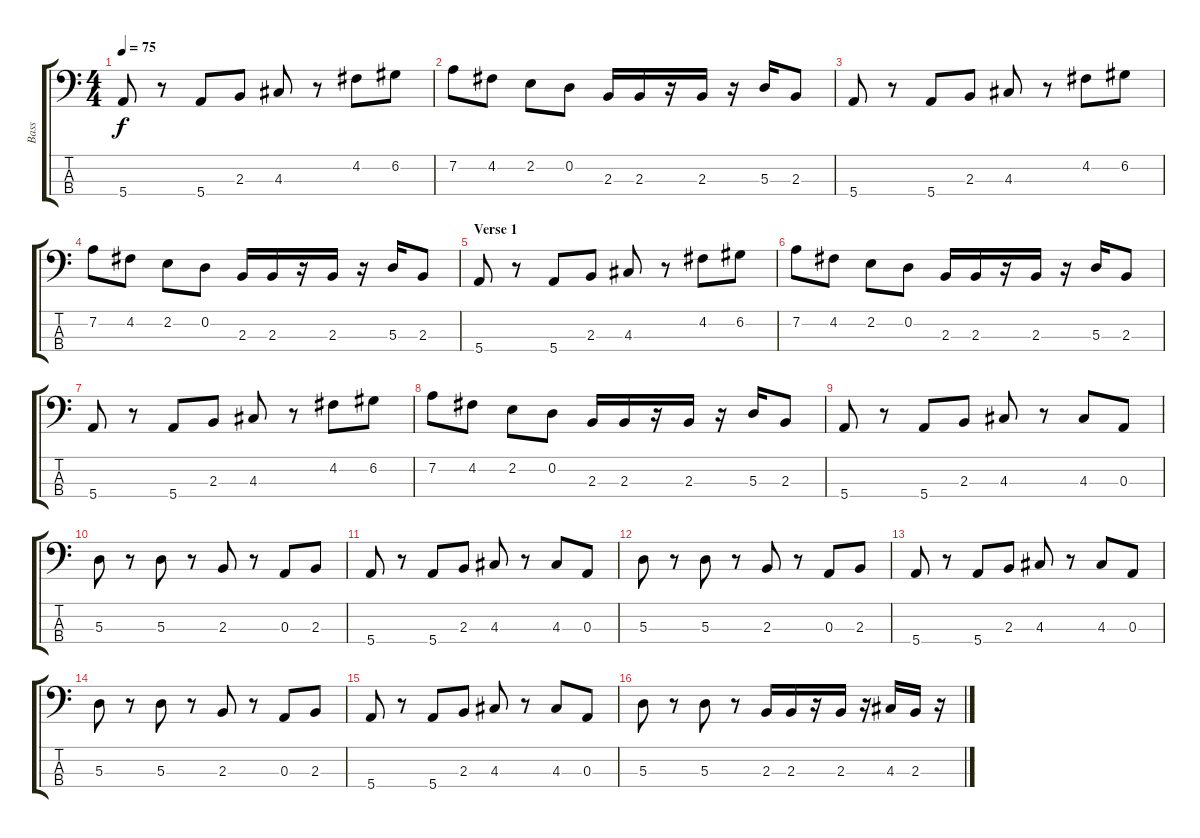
\track ("Bass" "Bass") {instrument electricbassfinger}
\staff {score tabs}
\tuning (G2 D2 A1 E1) {hide}
\ts (4 4)
\tempo 75
\clef f4
\ks c
5.4.8{dy f instrument electricbassfinger} r.8 5.4.8 2.3.8 4.3.8 r.8 4.2.8 6.2.8 |
7.2.8 4.2.8 2.2.8 0.2.8 2.3.16 2.3.16 r.16 2.3.16 r.16 5.3.16 2.3.8 |
5.4.8 r.8 5.4.8 2.3.8 4.3.8 r.8 4.2.8 6.2.8 |
7.2.8 4.2.8 2.2.8 0.2.8 2.3.16 2.3.16 r.16 2.3.16 r.16 5.3.16 2.3.8 |
\section ("" "Verse 1")
5.4.8 r.8 5.4.8 2.3.8 4.3.8 r.8 4.2.8 6.2.8 |
7.2.8 4.2.8 2.2.8 0.2.8 2.3.16 2.3.16 r.16 2.3.16 r.16 5.3.16 2.3.8 |
5.4.8 r.8 5.4.8 2.3.8 4.3.8 r.8 4.2.8 6.2.8 |
7.2.8 4.2.8 2.2.8 0.2.8 2.3.16 2.3.16 r.16 2.3.16 r.16 5.3.16 2.3.8 |
\section ("" "")
5.4.8 r.8 5.4.8 2.3.8 4.3.8 r.8 4.3.8 0.3.8 |
5.3.8 r.8 5.3.8 r.8 2.3.8 r.8 0.3.8 2.3.8 |
5.4.8 r.8 5.4.8 2.3.8 4.3.8 r.8 4.3.8 0.3.8 |
5.3.8 r.8 5.3.8 r.8 2.3.8 r.8 0.3.8 2.3.8 |
\section ("" "")
5.4.8 r.8 5.4.8 2.3.8 4.3.8 r.8 4.3.8 0.3.8 |
5.3.8 r.8 5.3.8 r.8 2.3.8 r.8 0.3.8 2.3.8 |
5.4.8 r.8 5.4.8 2.3.8 4.3.8 r.8 4.3.8 0.3.8 |
5.3.8 r.8 5.3.8 r.8 2.3.16 2.3.16 r.16 2.3.16 r.16 4.3.16 2.3.16 r.16
